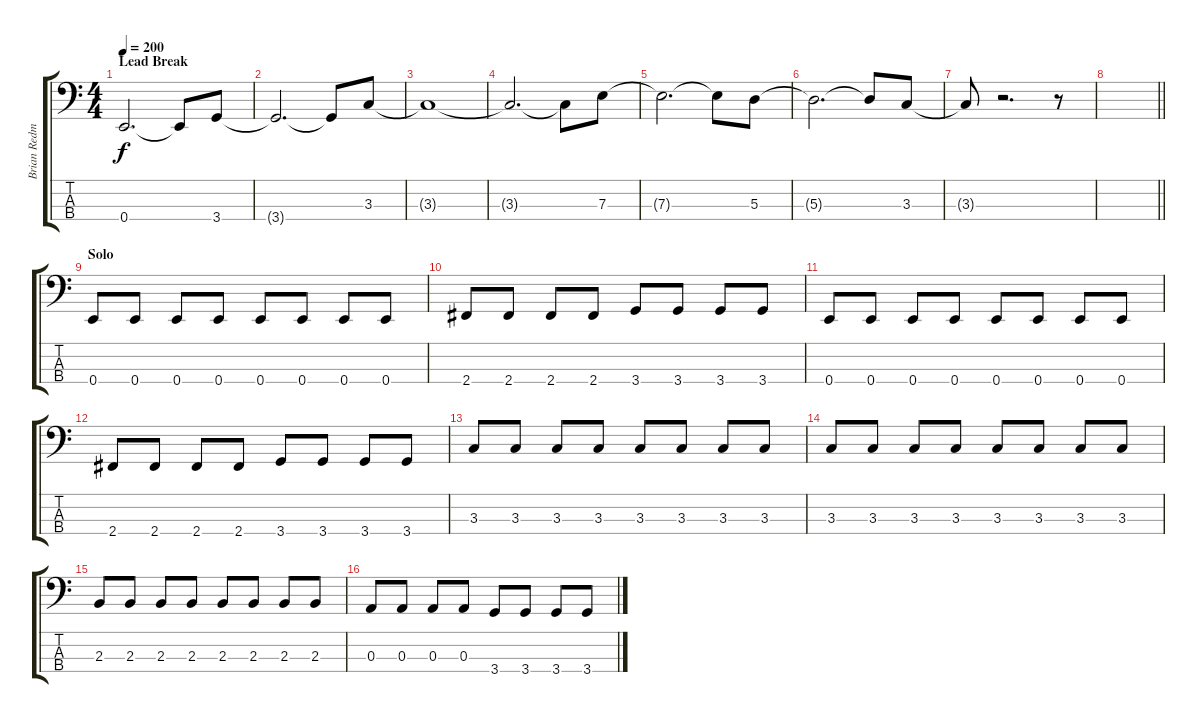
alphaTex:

\track ("Brian Redman" "Brian Redm") {instrument electricbassfinger}
\staff {score tabs}
\tuning (G2 D2 A1 E1) {hide}
\ts (4 4)
\section ("" "Lead Break")
\tempo 200
\clef f4
\ks c
0.4{t}.2{d dy f} 0.4{t}.8 3.4.8 |
3.4{t}.2{d} 3.4{t}.8 3.3.8 |
3.3{t}.1 |
3.3{t}.2{d} 3.3{t}.8 7.3.8 |
7.3{t}.2{d} 7.3{t}.8 5.3.8 |
5.3{t}.2{d} 5.3{t}.8 3.3.8 |
3.3{t}.8 r.2{d} r.8 |
\barLineRight lightlight
|
\section ("" "Solo")
0.4.8 0.4.8 0.4.8 0.4.8 0.4.8 0.4.8 0.4.8 0.4.8 |
2.4.8 2.4.8 2.4.8 2.4.8 3.4.8 3.4.8 3.4.8 3.4.8 |
0.4.8 0.4.8 0.4.8 0.4.8 0.4.8 0.4.8 0.4.8 0.4.8 |
2.4.8 2.4.8 2.4.8 2.4.8 3.4.8 3.4.8 3.4.8 3.4.8 |
3.3.8 3.3.8 3.3.8 3.3.8 3.3.8 3.3.8 3.3.8 3.3.8 |
3.3.8 3.3.8 3.3.8 3.3.8 3.3.8 3.3.8 3.3.8 3.3.8 |
2.3.8 2.3.8 2.3.8 2.3.8 2.3.8 2.3.8 2.3.8 2.3.8 |
0.3.8 0.3.8 0.3.8 0.3.8 3.4.8 3.4.8 3.4.8 3.4.8
